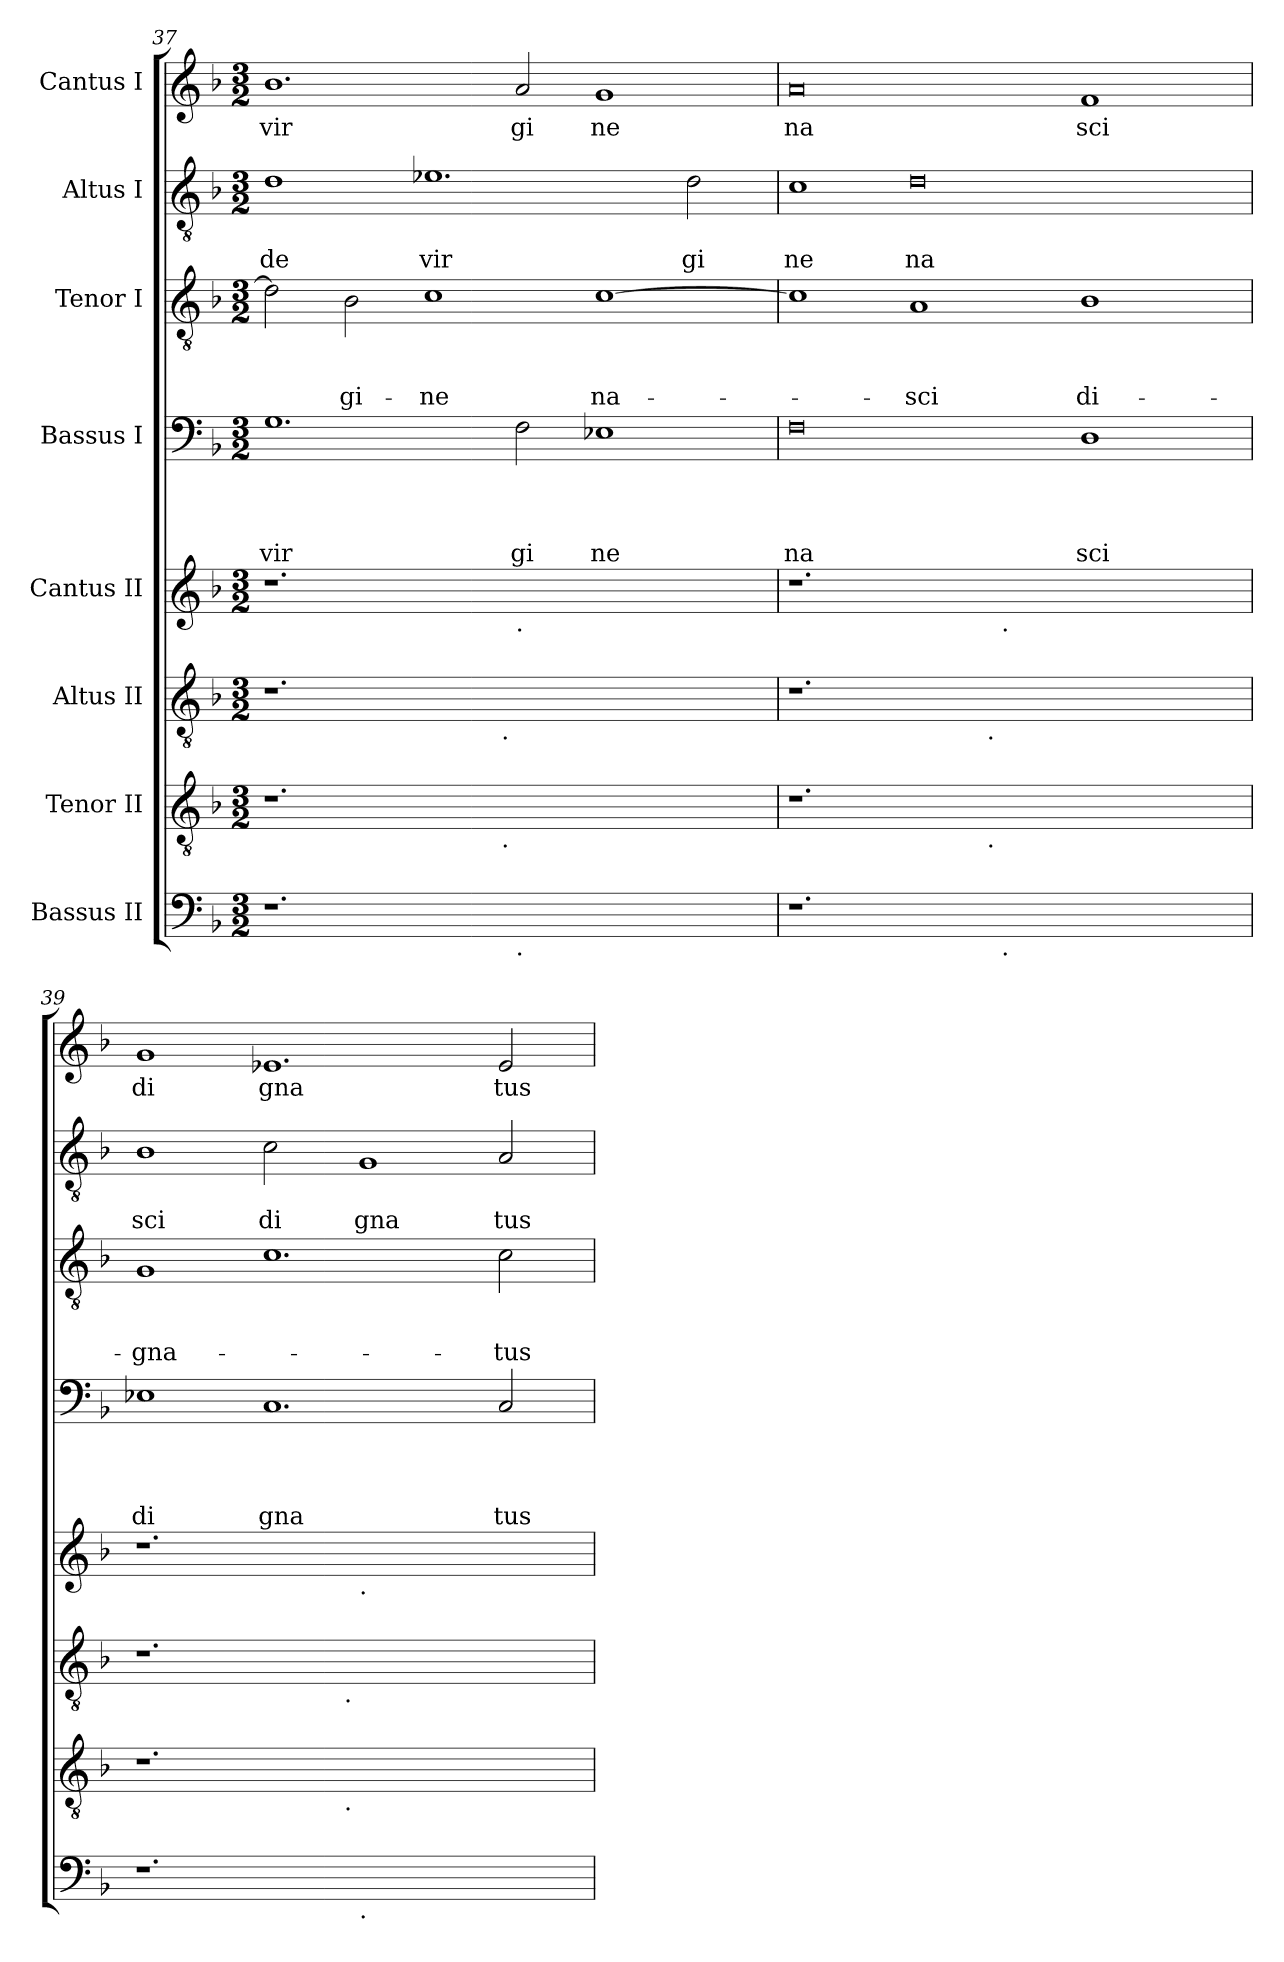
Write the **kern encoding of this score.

**kern	**kern	**kern	**kern	**kern	**text	**text	**text	**text	**kern	**text	**text	**text	**kern	**text	**text	**kern	**text
*part8	*part7	*part6	*part5	*part4	*part4	*part4	*part4	*part4	*part3	*part3	*part3	*part3	*part2	*part2	*part2	*part1	*part1
*staff8	*staff7	*staff6	*staff5	*staff4	*staff4	*staff4	*staff4	*staff4	*staff3	*staff3	*staff3	*staff3	*staff2	*staff2	*staff2	*staff1	*staff1
*I"Bassus II	*I"Tenor II	*I"Altus II	*I"Cantus II	*I"Bassus I	*	*	*	*	*I"Tenor I	*	*	*	*I"Altus I	*	*	*I"Cantus I	*
*clefF4	*clefGv2	*clefGv2	*clefG2	*clefF4	*	*	*	*	*clefGv2	*	*	*	*clefGv2	*	*	*clefG2	*
*k[b-]	*k[b-]	*k[b-]	*k[b-]	*k[b-]	*	*	*	*	*k[b-]	*	*	*	*k[b-]	*	*	*k[b-]	*
*F:	*F:	*F:	*F:	*F:	*	*	*	*	*F:	*	*	*	*F:	*	*	*F:	*
*M3/2	*M3/2	*M3/2	*M3/2	*M3/2	*	*	*	*	*M3/2	*	*	*	*M3/2	*	*	*M3/2	*
=37	=37	=37	=37	=37	=37	=37	=37	=37	=37	=37	=37	=37	=37	=37	=37	=37	=37
!	!	!	!	!	!	!	!	!LO:LY:b	!	!	!	!	!	!	!LO:LY:b	!	!LO:LY:b
*	*^	*^	*	*	*	*	*	*	*	*	*	*	*	*	*	*	*
1.r	1.r	1ryy	1.r	1ryy	1.r	1.G	.	.	.	vir	2d\]	.	.	.	1d	.	de	1.b-	vir
!	!	!	!	!	!	!	!	!	!	!	!	!	!	!LO:LY:b	!	!	!	!	!
.	.	.	.	.	.	.	.	.	.	.	2B-\	.	.	-gi-	.	.	.	.	.
!	!	!	!	!	!	!	!	!	!	!	!	!	!	!LO:LY:b	!	!	!LO:LY:b	!	!
.	.	4...ryy	.	4...ryy	.	.	.	.	.	.	1c	.	.	-ne	1.e-X	.	vir	.	.
!	!	!	!	!LO:TX:b:t=.	!	!	!	!	!	!	!	!	!	!	!	!	!	!	!
!	!	!LO:TX:b:t=.	!	!	!	!	!	!	!	!	!	!	!	!	!	!	!	!	!
.	.	1ryy	.	1ryy	.	.	.	.	.	.	.	.	.	.	.	.	.	.	.
!	!	!	!	!	!LO:TX:b:t=.	!	!	!	!	!	!	!	!	!	!	!	!	!	!
!LO:TX:b:t=.	!	!	!	!	!	!	!	!	!	!	!	!	!	!	!	!	!	!	!
!	!	!	!	!	!	!	!	!	!	!LO:LY:b	!	!	!	!	!	!	!	!	!LO:LY:b
1.ryy	1.ryy	.	1.ryy	.	1.ryy	2F\	.	.	.	gi	.	.	.	.	.	.	.	2a/	gi
!	!	!	!	!	!	!	!	!	!	!LO:LY:b	!	!	!	!LO:LY:b	!	!	!	!	!LO:LY:b
.	.	.	.	.	.	1E-X	.	.	.	ne	[>1c	.	.	na-	.	.	.	1g	ne
.	.	2ryy	.	2ryy	.	.	.	.	.	.	.	.	.	.	.	.	.	.	.
!	!	!	!	!	!	!	!	!	!	!	!	!	!	!	!	!	!LO:LY:b	!	!
.	.	.	.	.	.	.	.	.	.	.	.	.	.	.	2d\	.	gi	.	.
.	.	32ryy	.	32ryy	.	.	.	.	.	.	.	.	.	.	.	.	.	.	.
=38	=38	=38	=38	=38	=38	=38	=38	=38	=38	=38	=38	=38	=38	=38	=38	=38	=38	=38	=38
!	!	!	!	!	!	!	!	!	!	!LO:LY:b	!	!	!	!	!	!	!LO:LY:b	!	!LO:LY:b
1.r	1.r	1ryy	1.r	1ryy	1.r	0F	.	.	.	na	1c]	.	.	.	1c	.	ne	0a	na
!	!	!	!	!	!	!	!	!	!	!	!	!	!	!LO:LY:b	!	!	!LO:LY:b	!	!
.	.	4...ryy	.	4...ryy	.	.	.	.	.	.	1A	.	.	-sci	0d	.	na	.	.
!	!	!	!	!LO:TX:b:t=.	!	!	!	!	!	!	!	!	!	!	!	!	!	!	!
!	!	!LO:TX:b:t=.	!	!	!	!	!	!	!	!	!	!	!	!	!	!	!	!	!
.	.	1ryy	.	1ryy	.	.	.	.	.	.	.	.	.	.	.	.	.	.	.
!	!	!	!	!	!LO:TX:b:t=.	!	!	!	!	!	!	!	!	!	!	!	!	!	!
!LO:TX:b:t=.	!	!	!	!	!	!	!	!	!	!	!	!	!	!	!	!	!	!	!
1.ryy	1.ryy	.	1.ryy	.	1.ryy	.	.	.	.	.	.	.	.	.	.	.	.	.	.
!	!	!	!	!	!	!	!	!	!	!LO:LY:b	!	!	!	!LO:LY:b	!	!	!	!	!LO:LY:b
.	.	.	.	.	.	1D	.	.	.	sci	1B-	.	.	di-	.	.	.	1f	sci
.	.	2ryy	.	2ryy	.	.	.	.	.	.	.	.	.	.	.	.	.	.	.
.	.	32ryy	.	32ryy	.	.	.	.	.	.	.	.	.	.	.	.	.	.	.
=39	=39	=39	=39	=39	=39	=39	=39	=39	=39	=39	=39	=39	=39	=39	=39	=39	=39	=39	=39
!	!	!	!	!	!	!	!	!	!	!LO:LY:b	!	!	!	!LO:LY:b	!	!	!LO:LY:b	!	!LO:LY:b
1.r	1.r	1ryy	1.r	1ryy	1.r	1E-X	.	.	.	di	1G	.	.	-gna-	1B-	.	sci	1g	di
!	!	!	!	!	!	!	!	!	!	!LO:LY:b	!	!	!	!	!	!	!LO:LY:b	!	!LO:LY:b
.	.	4...ryy	.	4...ryy	.	1.C	.	.	.	gna	1.c	.	.	.	2c\	.	di	1.e-X	gna
!	!	!	!	!LO:TX:b:t=.	!	!	!	!	!	!	!	!	!	!	!	!	!	!	!
!	!	!LO:TX:b:t=.	!	!	!	!	!	!	!	!	!	!	!	!	!	!	!	!	!
.	.	1ryy	.	1ryy	.	.	.	.	.	.	.	.	.	.	.	.	.	.	.
!	!	!	!	!	!LO:TX:b:t=.	!	!	!	!	!	!	!	!	!	!	!	!	!	!
!LO:TX:b:t=.	!	!	!	!	!	!	!	!	!	!	!	!	!	!	!	!	!	!	!
!	!	!	!	!	!	!	!	!	!	!	!	!	!	!	!	!	!LO:LY:b	!	!
1.ryy	1.ryy	.	1.ryy	.	1.ryy	.	.	.	.	.	.	.	.	.	1G	.	gna	.	.
.	.	2ryy	.	2ryy	.	.	.	.	.	.	.	.	.	.	.	.	.	.	.
!	!	!	!	!	!	!	!	!	!	!LO:LY:b	!	!	!	!LO:LY:b	!	!	!LO:LY:b	!	!LO:LY:b
.	.	.	.	.	.	2C/	.	.	.	tus	2c\	.	.	-tus	2A/	.	tus	2e-/	tus
.	.	32ryy	.	32ryy	.	.	.	.	.	.	.	.	.	.	.	.	.	.	.
*	*v	*v	*	*	*	*	*	*	*	*	*	*	*	*	*	*	*	*	*
*	*	*v	*v	*	*	*	*	*	*	*	*	*	*	*	*	*	*	*
=	=	=	=	=	=	=	=	=	=	=	=	=	=	=	=	=	=
*-	*-	*-	*-	*-	*-	*-	*-	*-	*-	*-	*-	*-	*-	*-	*-	*-	*-
